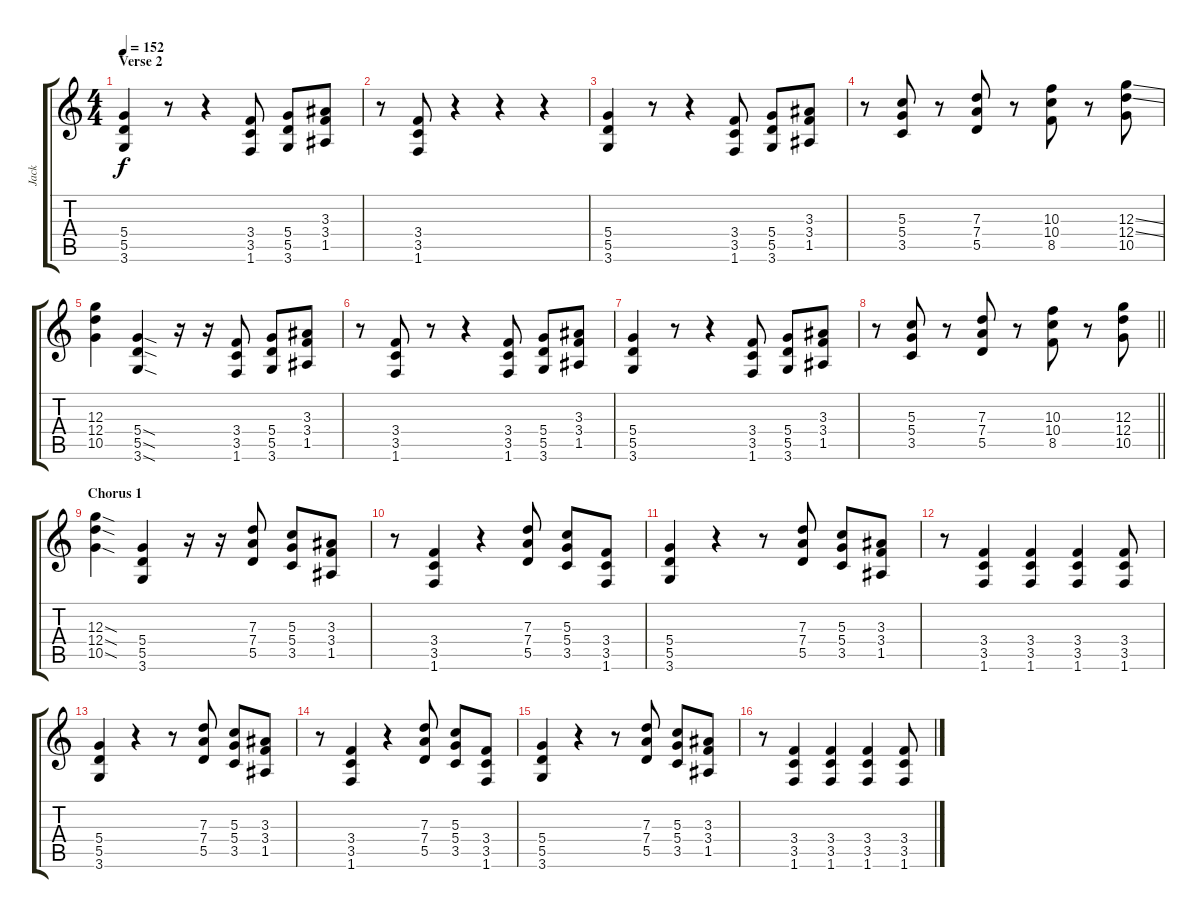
\track ("Jack" "Jack") {instrument distortionguitar}
\staff {score tabs}
\tuning (E4 B3 G3 D3 A2 E2) {hide}
\ts (4 4)
\section ("" "Verse 2")
\tempo 152
\clef g2
\ks c
(5.4 5.5 3.6).4{dy f} r.8 r.4 (3.4 3.5 1.6).8 (5.4 5.5 3.6).8 (3.3 3.4 1.5).8 |
r.8 (3.4 3.5 1.6).8 r.4 r.4 r.4 |
(5.4 5.5 3.6).4 r.8 r.4 (3.4 3.5 1.6).8 (5.4 5.5 3.6).8 (3.3 3.4 1.5).8 |
r.8 (5.3 5.4 3.5).8 r.8 (7.3 7.4 5.5).8 r.8 (10.3 10.4 8.5).8 r.8 (12.3{ss} 12.4{ss} 10.5).8 |
(12.3 12.4 10.5).4 (5.4{sod} 5.5{sod} 3.6{sod}).4 r.16 r.16 (3.4 3.5 1.6).8 (5.4 5.5 3.6).8 (3.3 3.4 1.5).8 |
r.8 (3.4 3.5 1.6).8 r.8 r.4 (3.4 3.5 1.6).8 (5.4 5.5 3.6).8 (3.3 3.4 1.5).8 |
(5.4 5.5 3.6).4 r.8 r.4 (3.4 3.5 1.6).8 (5.4 5.5 3.6).8 (3.3 3.4 1.5).8 |
\barLineRight lightlight
r.8 (5.3 5.4 3.5).8 r.8 (7.3 7.4 5.5).8 r.8 (10.3 10.4 8.5).8 r.8 (12.3 12.4 10.5).8 |
\section ("" "Chorus 1")
(12.3{sod} 12.4{sod} 10.5{sod}).4 (5.4 5.5 3.6).4 r.16 r.16 (7.3 7.4 5.5).8 (5.3 5.4 3.5).8 (3.3 3.4 1.5).8 |
r.8 (3.4 3.5 1.6).4 r.4 (7.3 7.4 5.5).8 (5.3 5.4 3.5).8 (3.4 3.5 1.6).8 |
(5.4 5.5 3.6).4 r.4 r.8 (7.3 7.4 5.5).8 (5.3 5.4 3.5).8 (3.3 3.4 1.5).8 |
r.8 (3.4 3.5 1.6).4 (3.4 3.5 1.6).4 (3.4 3.5 1.6).4 (3.4 3.5 1.6).8 |
(5.4 5.5 3.6).4 r.4 r.8 (7.3 7.4 5.5).8 (5.3 5.4 3.5).8 (3.3 3.4 1.5).8 |
r.8 (3.4 3.5 1.6).4 r.4 (7.3 7.4 5.5).8 (5.3 5.4 3.5).8 (3.4 3.5 1.6).8 |
(5.4 5.5 3.6).4 r.4 r.8 (7.3 7.4 5.5).8 (5.3 5.4 3.5).8 (3.3 3.4 1.5).8 |
r.8 (3.4 3.5 1.6).4 (3.4 3.5 1.6).4 (3.4 3.5 1.6).4 (3.4 3.5 1.6).8
